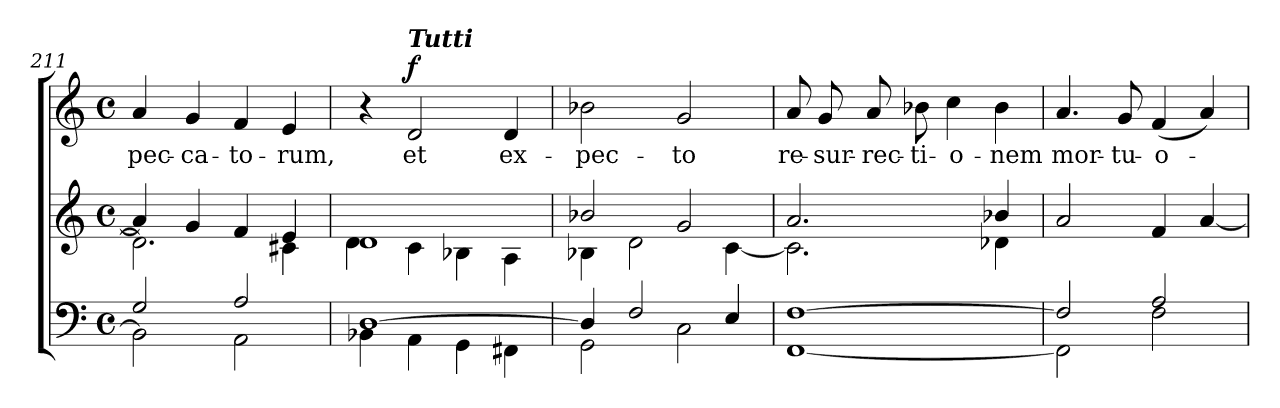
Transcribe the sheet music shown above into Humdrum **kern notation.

**kern	**kern	**kern	**text	**dynam
*part2	*part2	*part1	*part1	*part1
*staff3	*staff2	*staff1	*staff1	*staff1
*clefF4	*clefG2	*clefG2	*	*
*k[]	*k[]	*k[]	*	*
*C:	*C:	*C:	*	*
*M4/4	*M4/4	*M4/4	*	*
*met(c)	*met(c)	*met(c)	*	*
=211	=211	=211	=211	=211
*^	*^	*	*	*
!	!	!	!	!	!LO:LY:b	!
2G/	2BB-\]	4a/]	2.d\]	4a/	pec-	.
!	!	!	!	!	!LO:LY:b	!
.	.	4g/	.	4g/	-ca-	.
!	!	!	!	!	!LO:LY:b	!
2A/	2AA\	4f/	.	4f/	-to-	.
!	!	!	!	!	!LO:LY:b	!
.	.	4e/	4c#X\	4e/	-rum,	.
=212	=212	=212	=212	=212	=212	=212
[>1D	4BB-X\	1d	4d\	4r	.	.
!	!	!	!	!LO:TX:a:Bi:t=Tutti	!	!
!	!	!	!	!	!LO:LY:b	!LO:DY:a
.	4AA\	.	4c\	2d/	et	f
.	4GG\	.	4B-X\	.	.	.
!	!	!	!	!	!LO:LY:b	!
.	4FF#X\	.	4A\	4d/	ex-	.
!!LO:LB:g=z
=213	=213	=213	=213	=213	=213	=213
!	!	!	!	!	!LO:LY:b	!
4D/]	2GG\	2b-X/	4B-X\	2b-X\	-pec-	.
2F/	.	.	2d\	.	.	.
!	!	!	!	!	!LO:LY:b	!
.	2C\	2g/	.	2g/	-to	.
4E/	.	.	[<4c\	.	.	.
=214	=214	=214	=214	=214	=214	=214
!	!	!	!	!	!LO:LY:b	!
[>1F	[<1FF	2.a/	2.c\]	8a/	re-	.
!	!	!	!	!	!LO:LY:b	!
.	.	.	.	8g/	-sur-	.
!	!	!	!	!	!LO:LY:b	!
.	.	.	.	8a/	-rec-	.
!	!	!	!	!	!LO:LY:b	!
.	.	.	.	8b-X\	-ti-	.
!	!	!	!	!	!LO:LY:b	!
.	.	.	.	4cc\	-o-	.
!	!	!	!	!	!LO:LY:b	!
.	.	4b-X/	4d-X\	4b-\	-nem	.
=215	=215	=215	=215	=215	=215	=215
!	!	!	!	!	!LO:LY:b	!
*	*	*v	*v	*	*	*
2F/]	2FF\]	2a/	4.a/	mor-	.
!	!	!	!	!LO:LY:b	!
.	.	.	8g/	-tu-	.
!	!	!	!	!LO:LY:b	!
2A/	2F\	4f/	(<4f/	-o-	.
.	.	[4a/	4a/)	.	.
*v	*v	*	*	*	*
=	=	=	=	=
*-	*-	*-	*-	*-
